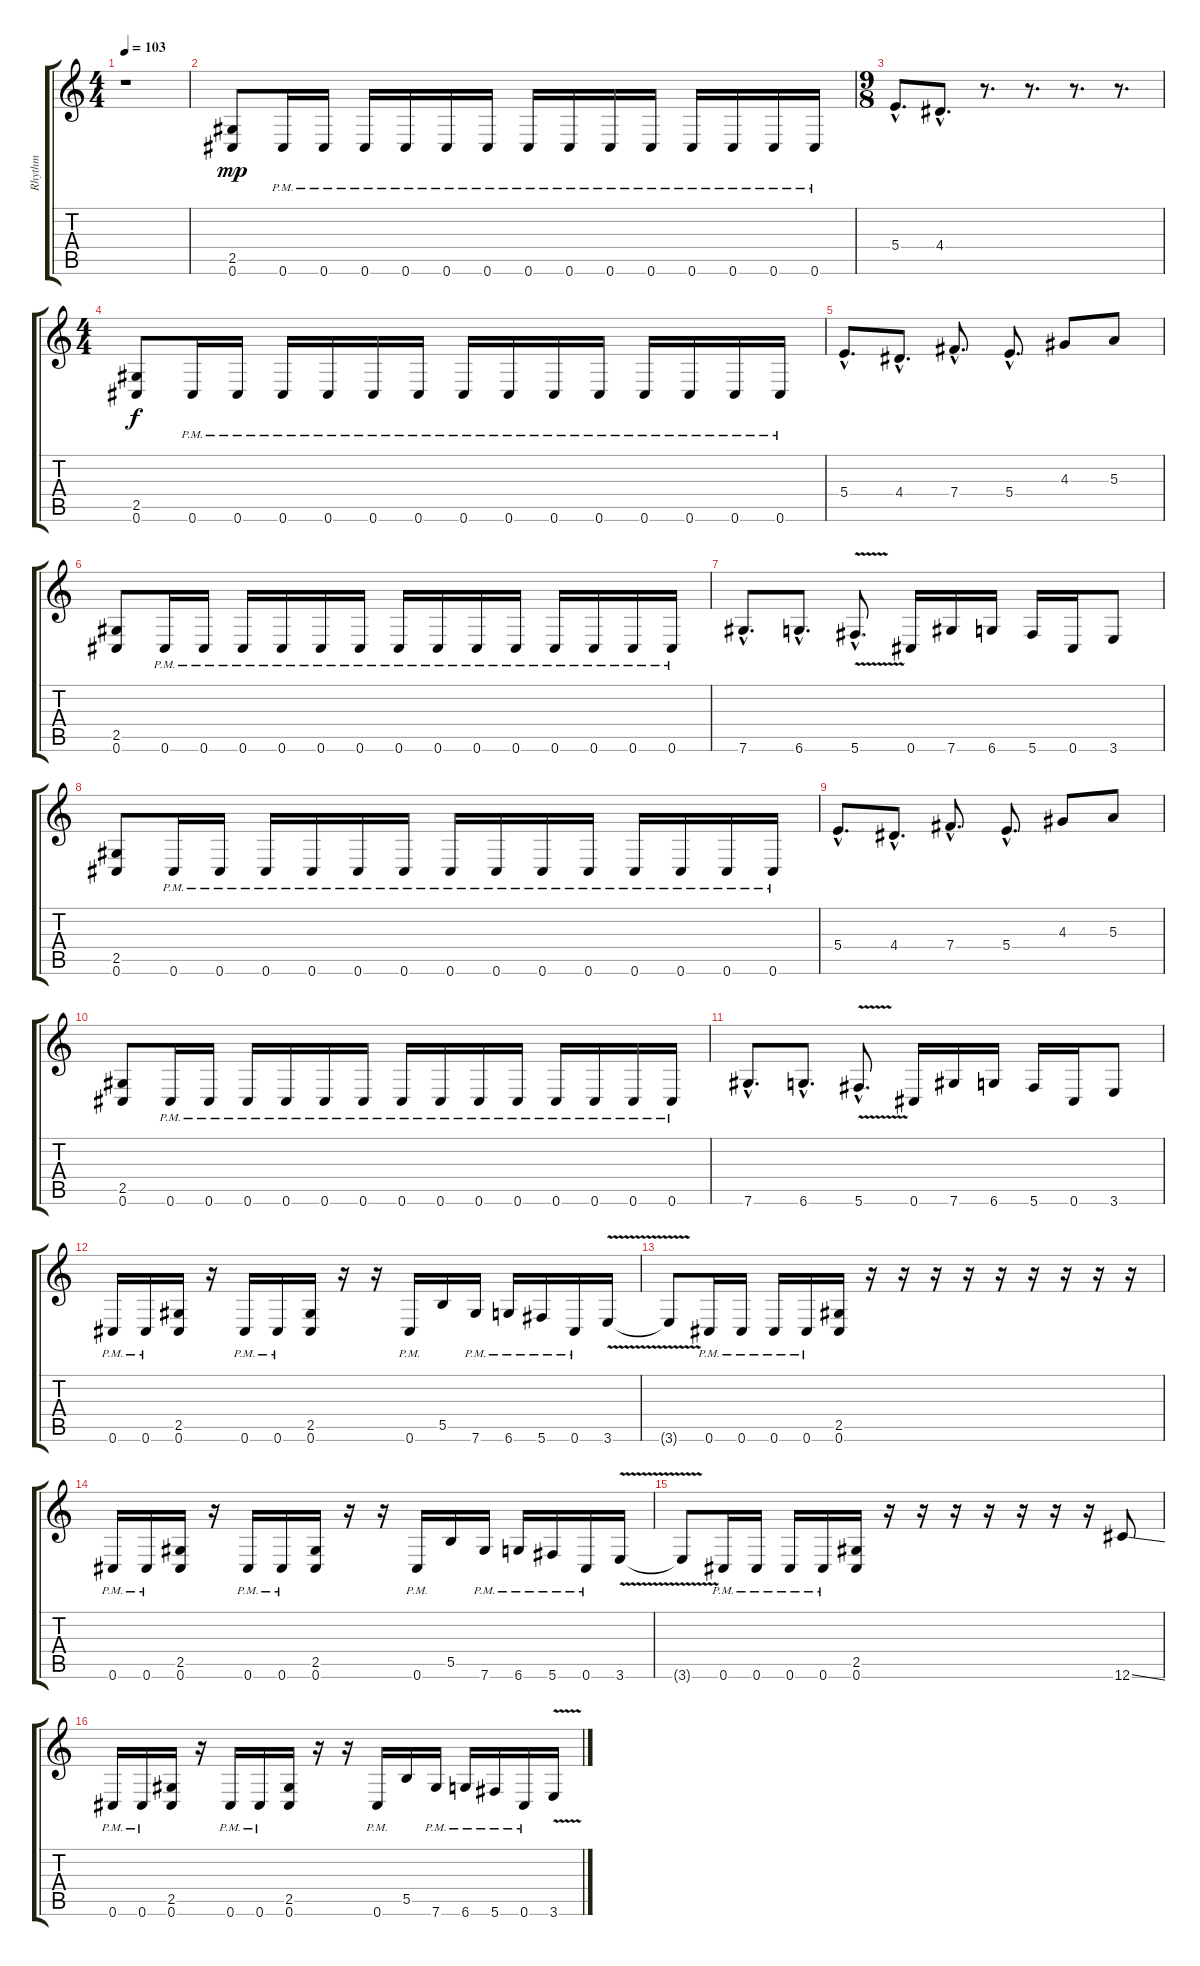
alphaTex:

\track ("Rhythm" "Rhythm") {instrument distortionguitar}
\staff {score tabs}
\tuning (Db4 Ab3 E3 B2 Gb2 Db2) {hide}
\ts (4 4)
\tempo 103
\clef g2
\ks c
r.1{dy mp instrument distortionguitar} |
(2.5 0.6).8 0.6{pm}.16 0.6{pm}.16 0.6{pm}.16 0.6{pm}.16 0.6{pm}.16 0.6{pm}.16 0.6{pm}.16 0.6{pm}.16 0.6{pm}.16 0.6{pm}.16 0.6{pm}.16 0.6{pm}.16 0.6{pm}.16 0.6{pm}.16 |
\ts (9 8)
5.4{hac}.8{d} 4.4{hac}.8{d} r.8{d} r.8{d} r.8{d} r.8{d} |
\ts (4 4)
(2.5 0.6).8{dy f} 0.6{pm}.16 0.6{pm}.16 0.6{pm}.16 0.6{pm}.16 0.6{pm}.16 0.6{pm}.16 0.6{pm}.16 0.6{pm}.16 0.6{pm}.16 0.6{pm}.16 0.6{pm}.16 0.6{pm}.16 0.6{pm}.16 0.6{pm}.16 |
5.4{hac}.8{d} 4.4{hac}.8{d} 7.4{hac}.8{d} 5.4{hac}.8{d} 4.3.8 5.3.8 |
(2.5 0.6).8 0.6{pm}.16 0.6{pm}.16 0.6{pm}.16 0.6{pm}.16 0.6{pm}.16 0.6{pm}.16 0.6{pm}.16 0.6{pm}.16 0.6{pm}.16 0.6{pm}.16 0.6{pm}.16 0.6{pm}.16 0.6{pm}.16 0.6{pm}.16 |
7.6{hac}.8{d} 6.6{hac}.8{d} 5.6{v hac}.8{d} 0.6.16 7.6.16 6.6.16 5.6.16 0.6.16 3.6.8 |
(2.5 0.6).8 0.6{pm}.16 0.6{pm}.16 0.6{pm}.16 0.6{pm}.16 0.6{pm}.16 0.6{pm}.16 0.6{pm}.16 0.6{pm}.16 0.6{pm}.16 0.6{pm}.16 0.6{pm}.16 0.6{pm}.16 0.6{pm}.16 0.6{pm}.16 |
5.4{hac}.8{d} 4.4{hac}.8{d} 7.4{hac}.8{d} 5.4{hac}.8{d} 4.3.8 5.3.8 |
(2.5 0.6).8 0.6{pm}.16 0.6{pm}.16 0.6{pm}.16 0.6{pm}.16 0.6{pm}.16 0.6{pm}.16 0.6{pm}.16 0.6{pm}.16 0.6{pm}.16 0.6{pm}.16 0.6{pm}.16 0.6{pm}.16 0.6{pm}.16 0.6{pm}.16 |
7.6{hac}.8{d} 6.6{hac}.8{d} 5.6{v hac}.8{d} 0.6.16 7.6.16 6.6.16 5.6.16 0.6.16 3.6.8 |
0.6{pm}.16 0.6{pm}.16 (2.5 0.6).16 r.16 0.6{pm}.16 0.6{pm}.16 (2.5 0.6).16 r.16 r.16 0.6{pm}.16 5.5.16 7.6{pm}.16 6.6{pm}.16 5.6{pm}.16 0.6{pm}.16 3.6{v}.16 |
3.6{v t}.8 0.6{pm}.16 0.6{pm}.16 0.6{pm}.16 0.6{pm}.16 (2.5 0.6).16 r.16 r.16 r.16 r.16 r.16 r.16 r.16 r.16 r.16 |
0.6{pm}.16 0.6{pm}.16 (2.5 0.6).16 r.16 0.6{pm}.16 0.6{pm}.16 (2.5 0.6).16 r.16 r.16 0.6{pm}.16 5.5.16 7.6{pm}.16 6.6{pm}.16 5.6{pm}.16 0.6{pm}.16 3.6{v}.16 |
3.6{t}.8 0.6{pm}.16 0.6{pm}.16 0.6{pm}.16 0.6{pm}.16 (2.5 0.6).16 r.16 r.16 r.16 r.16 r.16 r.16 r.16 12.6{ss}.8 |
0.6{pm}.16 0.6{pm}.16 (2.5 0.6).16 r.16 0.6{pm}.16 0.6{pm}.16 (2.5 0.6).16 r.16 r.16 0.6{pm}.16 5.5.16 7.6{pm}.16 6.6{pm}.16 5.6{pm}.16 0.6{pm}.16 3.6{v}.16
